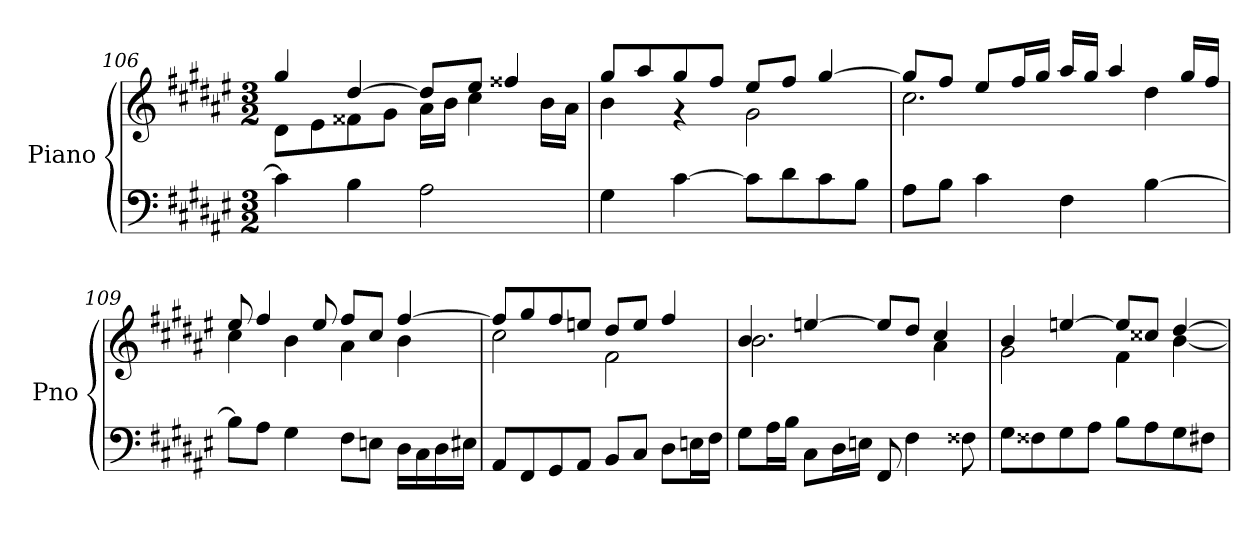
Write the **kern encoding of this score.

**kern	**kern
*part1	*part1
*staff2	*staff1
*I"Piano	*
*I'Pno	*
*clefF4	*clefG2
*k[f#c#g#d#a#e#]	*k[f#c#g#d#a#e#]
*F#:	*F#:
*M3/2	*M3/2
=106	=106
*	*^
4c#]	4gg#/	8d#L
.	.	8e#\
4B	[4dd#/	8f##X\
.	.	8g#\J
2A#	8dd#/L]	16a#\LL
.	.	16b\JJ
.	8ee#/J	4cc#\
.	4ff##X/	.
.	.	16b\LL
.	.	16a#\JJ
=107	=107	=107
4G#	8gg#L	4b\
.	8aa#/	.
[4c#	8gg#/	4r
.	8ff#/J	.
8c#L]	8ee#/L	2g#\
8d#	8ff#/J	.
8c#	[4gg#/	.
8BJ	.	.
!!LO:LB:g=z	!!
=108	=108	=108
8A#L	8gg#/L]	2.cc#\
8BJ	8ff#/J	.
4c#	8ee#/L	.
.	16ff#/L	.
.	16gg#/JJ	.
4F#	16aa#LL	.
.	16gg#/JJ	.
.	4aa#/	.
[4B	.	4dd#\
.	16gg#/LL	.
.	16ff#/JJ	.
=109	=109	=109
8BL]	8ee#/	4cc#\
8A#J	4ff#/	.
4G#	.	4b\
.	8ee#/	.
8F#L	8ff#/L	4a#\
8EnJ	8cc#/J	.
16D#LL	[4ff#/	4b\
16C#	.	.
16D#	.	.
16E#XJJ	.	.
=110	=110	=110
8AA#L	8ff#L]	2cc#\
8FF#	8gg#/	.
8GG#	8ff#/	.
8AA#J	8een/J	.
8BBL	8dd#L	2f#\
8C#J	8ee/J	.
8D#L	4ff#/	.
16EnL	.	.
16F#JJ	.	.
=111	=111	=111
8G#L	4b/	2.b\
16A#L	.	.
16BJJ	.	.
8C#L	[4een/	.
16D#L	.	.
16EnJJ	.	.
8FF#	8ee/L]	.
4F#	8dd#/J	.
.	4cc#/	4a#\
8F##X	.	.
=112	=112	=112
8G#L	4b/	2g#\
8F##X	.	.
8G#	[4een/	.
8A#J	.	.
8BL	8ee/L]	4f#\
8A#	8cc##X/J	.
8G#	[4dd#/	[4b\
8F#XJ	.	.
*	*v	*v
=	=
*-	*-
